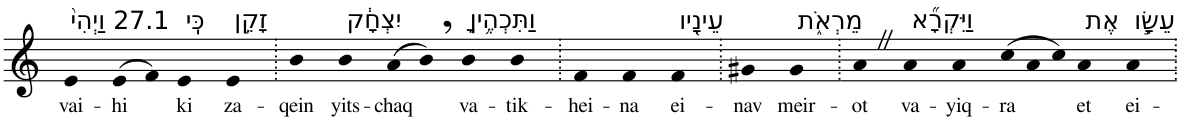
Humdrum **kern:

**kern	**text
*part1	*part1
*staff1	*staff1
*I"Piano	*
*I'Pno	*
*clefG2	*
*k[]	*
=1	=1
!LO:TX:a:t=27.1 וַיְהִי֙	!
!	!LO:LY:b
4e	vai-
!	!LO:LY:b
(>8e	-hi
8f)	.
!LO:TX:a:t=כִּֽי	!
!	!LO:LY:b
4e	ki
!LO:TX:a:t=זָקֵ֣ן	!
!	!LO:LY:b
4e	za-
=2.	=2.
!	!LO:LY:b
4b	-qein
!LO:TX:a:t=יִצְחָ֔ק	!
!	!LO:LY:b
4b	yits-
!	!LO:LY:b
(>8a	-chaq
8b,)	.
!LO:TX:a:t=וַתִּכְהֶ֥יןָ	!
!	!LO:LY:b
4b	va-
!	!LO:LY:b
4b	-tik-
=3.	=3.
!	!LO:LY:b
4f	-hei-
!	!LO:LY:b
4f	-na
!LO:TX:a:t=עֵינָ֖יו	!
!	!LO:LY:b
4f	ei-
=4.	=4.
!	!LO:LY:b
4g#X	-nav
!LO:TX:a:t=מֵרְאֹ֑ת	!
!	!LO:LY:b
4g#	meir-
=5.	=5.
!	!LO:LY:b
4aZ	-ot
!LO:TX:a:t=וַיִּקְרָ֞א	!
!	!LO:LY:b
4a	va-
!	!LO:LY:b
4a	-yiq-
*Xtuplet	*
!	!LO:LY:b
(>12cc	-ra
12a	.
12cc)	.
!LO:TX:a:t=אֶת	!
!	!LO:LY:b
4a	et
!LO:TX:a:t=עֵשָׂ֣ו	!
!	!LO:LY:b
4a	ei-
=.	=.
*-	*-
